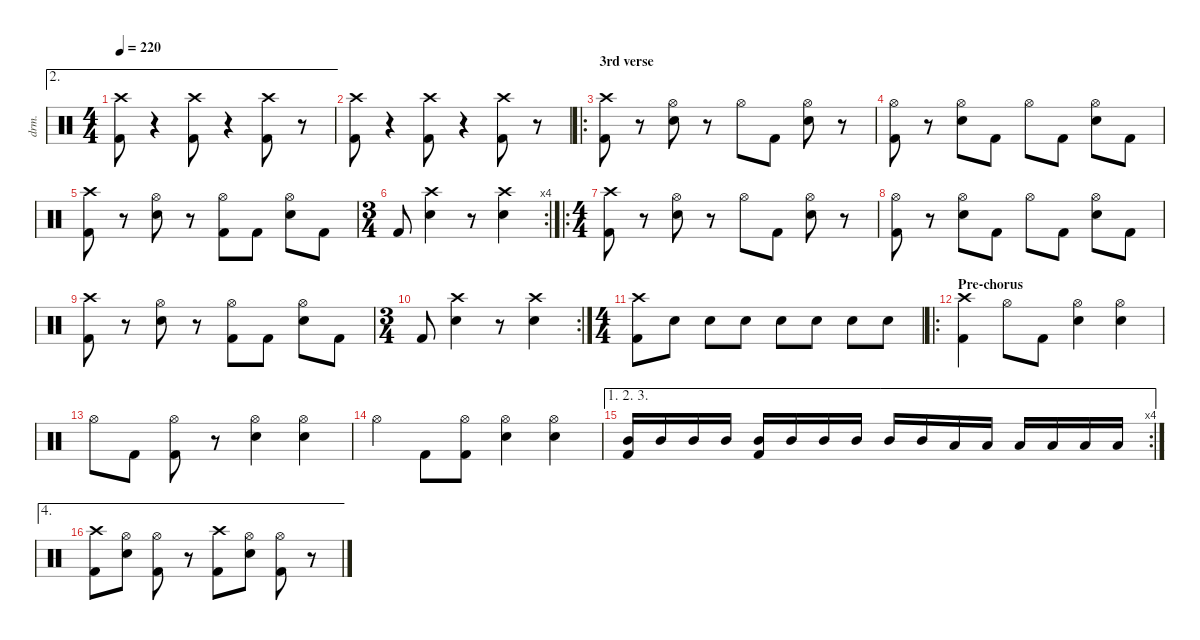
\defaultSystemsLayout 4
\hideDynamics
\bracketExtendMode nobrackets
\track ("Urlich" "drm.") {instrument percussion}
\staff {score}
\articulation defaults
\ae 2
\ts (4 4)
\tempo 220
\clef neutral
\ks c
("Crash high (hit)" "Kick (hit) 2").8{dy f} r.4 ("Crash high (hit)" "Kick (hit) 2").8 r.4 ("Crash high (hit)" "Kick (hit) 2").8 r.8 |
("Crash high (hit)" "Kick (hit) 2").8 r.4 ("Crash high (hit)" "Kick (hit) 2").8 r.4 ("Crash high (hit)" "Kick (hit) 2").8 r.8 |
\ro
\section ("" "3rd verse")
("Crash high (hit)" "Kick (hit) 2").8 r.8 ("Hi-Hat (open)" "Snare (hit) 2").8 r.8 "Hi-Hat (open)".8 "Kick (hit) 2".8 ("Hi-Hat (open)" "Snare (hit) 2").8 r.8 |
("Hi-Hat (open)" "Kick (hit) 2").8 r.8 ("Hi-Hat (open)" "Snare (hit) 2").8 "Kick (hit) 2".8 "Hi-Hat (open)".8 "Kick (hit) 2".8 ("Hi-Hat (open)" "Snare (hit) 2").8 "Kick (hit) 2".8 |
("Crash high (hit)" "Kick (hit) 2").8 r.8 ("Hi-Hat (open)" "Snare (hit) 2").8 r.8 ("Hi-Hat (open)" "Kick (hit) 2").8 "Kick (hit) 2".8 ("Hi-Hat (open)" "Snare (hit) 2").8 "Kick (hit) 2".8 |
\rc 4
\ts (3 4)
"Kick (hit) 2".8 ("Crash high (hit)" "Snare (hit) 2").4 r.8 ("Crash high (hit)" "Snare (hit) 2").4 |
\ro
\ts (4 4)
("Crash high (hit)" "Kick (hit) 2").8 r.8 ("Hi-Hat (open)" "Snare (hit) 2").8 r.8 "Hi-Hat (open)".8 "Kick (hit) 2".8 ("Hi-Hat (open)" "Snare (hit) 2").8 r.8 |
("Hi-Hat (open)" "Kick (hit) 2").8 r.8 ("Hi-Hat (open)" "Snare (hit) 2").8 "Kick (hit) 2".8 "Hi-Hat (open)".8 "Kick (hit) 2".8 ("Hi-Hat (open)" "Snare (hit) 2").8 "Kick (hit) 2".8 |
("Crash high (hit)" "Kick (hit) 2").8 r.8 ("Hi-Hat (open)" "Snare (hit) 2").8 r.8 ("Hi-Hat (open)" "Kick (hit) 2").8 "Kick (hit) 2".8 ("Hi-Hat (open)" "Snare (hit) 2").8 "Kick (hit) 2".8 |
\rc 2
\ts (3 4)
"Kick (hit) 2".8 ("Crash high (hit)" "Snare (hit) 2").4 r.8 ("Crash high (hit)" "Snare (hit) 2").4 |
\ts (4 4)
("Crash high (hit)" "Kick (hit) 2").8 "Snare (hit) 2".8 "Snare (hit) 2".8 "Snare (hit) 2".8 "Snare (hit) 2".8 "Snare (hit) 2".8 "Snare (hit) 2".8 "Snare (hit) 2".8 |
\ro
\section ("" "Pre-chorus")
("Crash high (hit)" "Kick (hit) 2").4 "Hi-Hat (open)".8 "Kick (hit) 2".8 ("Hi-Hat (open)" "Snare (hit) 2").4 ("Hi-Hat (open)" "Snare (hit) 2").4 |
"Hi-Hat (open)".8 "Kick (hit) 2".8 ("Hi-Hat (open)" "Kick (hit) 2").8 r.8 ("Hi-Hat (open)" "Snare (hit) 2").4 ("Hi-Hat (open)" "Snare (hit) 2").4 |
"Hi-Hat (open)".4 "Kick (hit) 2".8 ("Hi-Hat (open)" "Kick (hit) 2").8 ("Hi-Hat (open)" "Snare (hit) 2").4 ("Hi-Hat (open)" "Snare (hit) 2").4 |
\ae (1 2 3)
\rc 4
("Mid Tom (hit)" "Kick (hit) 2").16 "Mid Tom (hit)".16 "Mid Tom (hit)".16 "Mid Tom (hit)".16 ("Mid Tom (hit)" "Kick (hit) 2").16 "Mid Tom (hit)".16 "Mid Tom (hit)".16 "Mid Tom (hit)".16 "Mid Tom (hit)".16 "Mid Tom (hit)".16 "Low Tom (hit)".16 "Low Tom (hit)".16 "Low Tom (hit)".16 "Low Tom (hit)".16 "Low Tom (hit)".16 "Low Tom (hit)".16 |
\ae 4
("Crash high (hit)" "Kick (hit) 2").8 ("Hi-Hat (open)" "Snare (hit) 2").8 ("Hi-Hat (open)" "Kick (hit) 2").8 r.8 ("Crash high (hit)" "Kick (hit) 2").8 ("Hi-Hat (open)" "Snare (hit) 2").8 ("Hi-Hat (open)" "Kick (hit) 2").8 r.8
